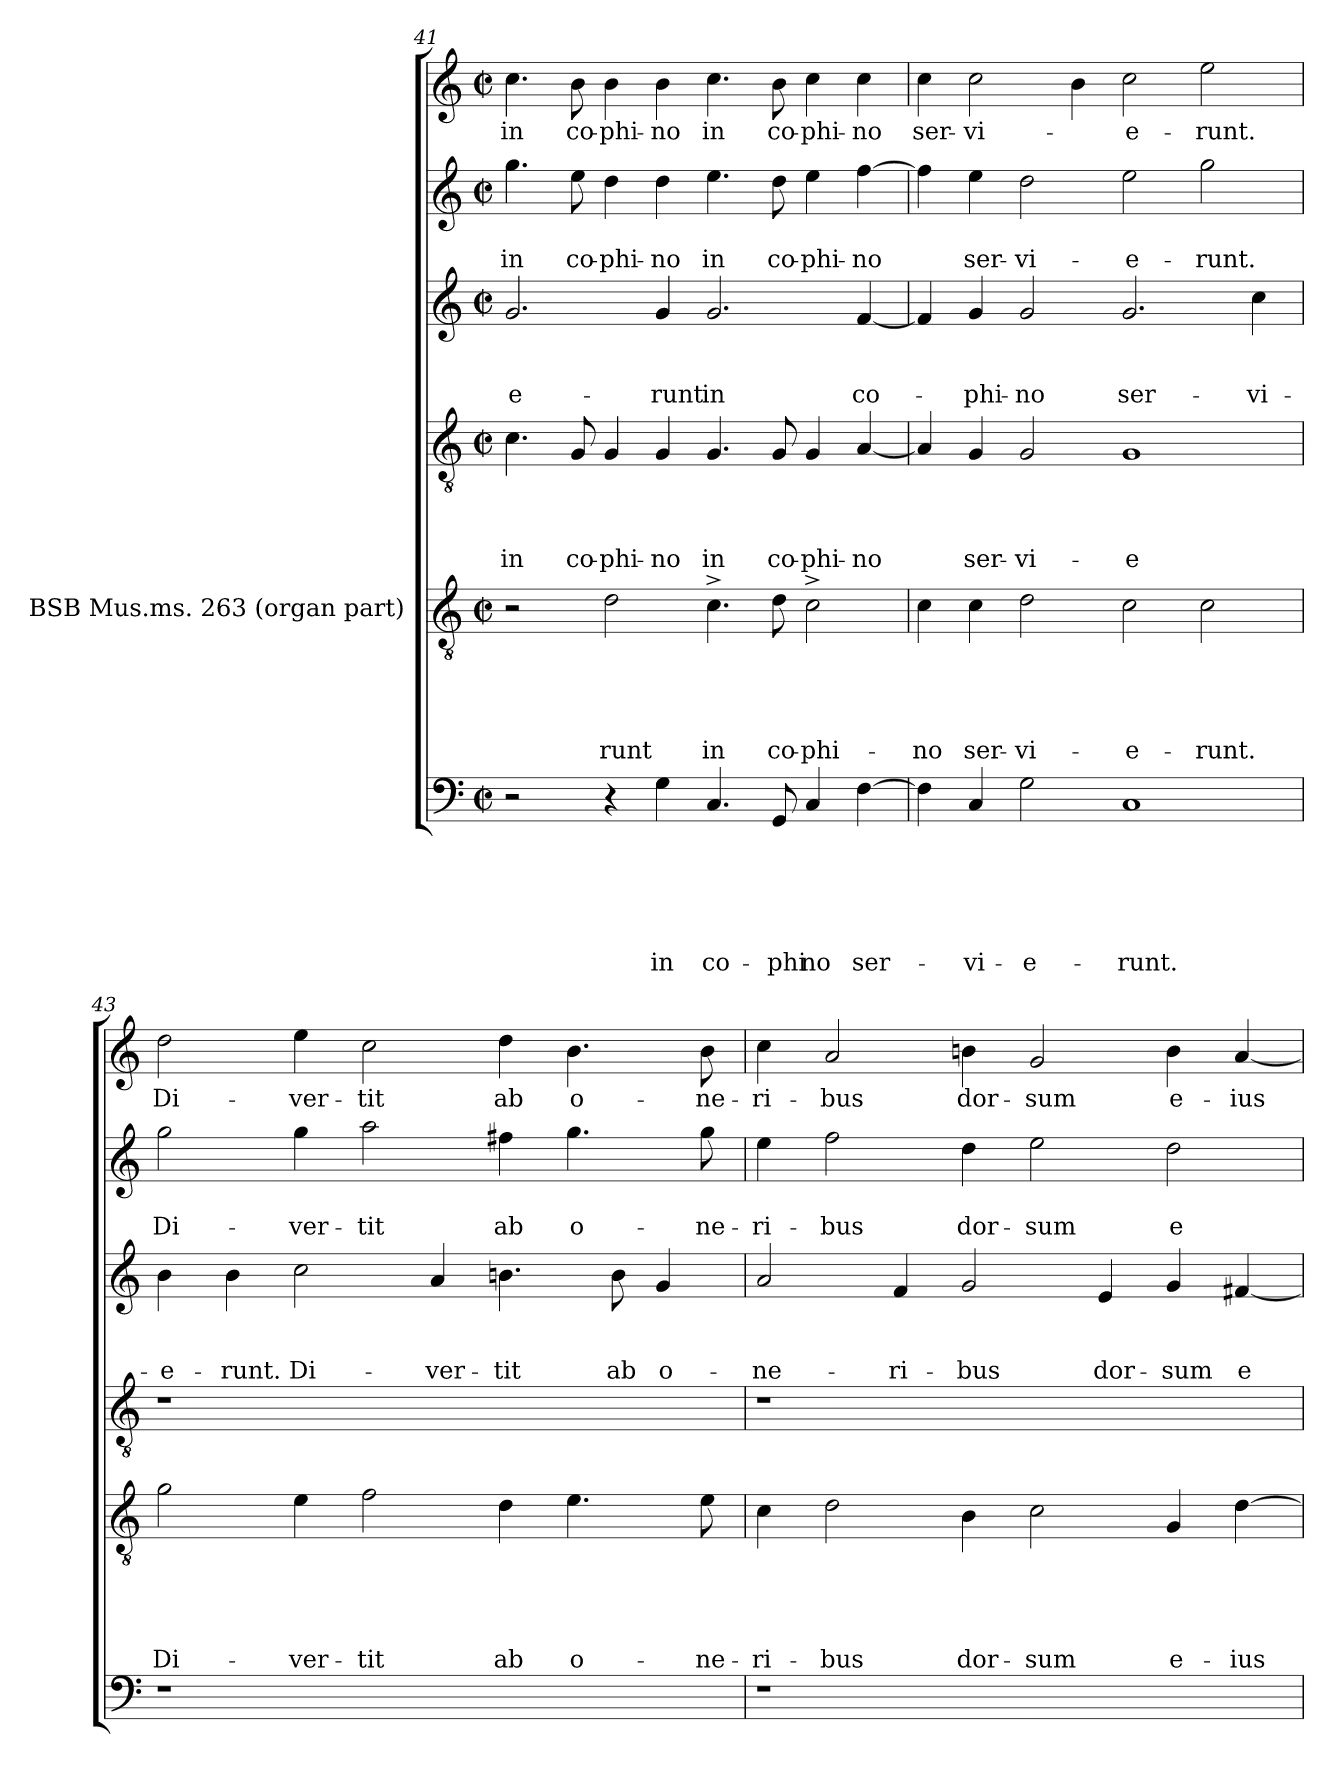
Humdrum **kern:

**kern	**text	**text	**text	**text	**text	**text	**kern	**text	**text	**text	**text	**text	**kern	**text	**text	**text	**text	**kern	**text	**text	**text	**kern	**text	**text	**kern	**text
*part6	*part6	*part6	*part6	*part6	*part6	*part6	*part5	*part5	*part5	*part5	*part5	*part5	*part4	*part4	*part4	*part4	*part4	*part3	*part3	*part3	*part3	*part2	*part2	*part2	*part1	*part1
*staff6	*staff6	*staff6	*staff6	*staff6	*staff6	*staff6	*staff5	*staff5	*staff5	*staff5	*staff5	*staff5	*staff4	*staff4	*staff4	*staff4	*staff4	*staff3	*staff3	*staff3	*staff3	*staff2	*staff2	*staff2	*staff1	*staff1
*	*	*	*	*	*	*	*I"BSB Mus.ms. 263 (organ part)	*	*	*	*	*	*	*	*	*	*	*	*	*	*	*	*	*	*	*
*clefF4	*	*	*	*	*	*	*clefGv2	*	*	*	*	*	*clefGv2	*	*	*	*	*clefG2	*	*	*	*clefG2	*	*	*clefG2	*
*k[]	*	*	*	*	*	*	*k[]	*	*	*	*	*	*k[]	*	*	*	*	*k[]	*	*	*	*k[]	*	*	*k[]	*
*C:	*	*	*	*	*	*	*C:	*	*	*	*	*	*C:	*	*	*	*	*C:	*	*	*	*C:	*	*	*C:	*
*M2/2	*	*	*	*	*	*	*M2/2	*	*	*	*	*	*M2/2	*	*	*	*	*M2/2	*	*	*	*M2/2	*	*	*M2/2	*
*met(c|)	*	*	*	*	*	*	*met(c|)	*	*	*	*	*	*met(c|)	*	*	*	*	*met(c|)	*	*	*	*met(c|)	*	*	*met(c|)	*
=41	=41	=41	=41	=41	=41	=41	=41	=41	=41	=41	=41	=41	=41	=41	=41	=41	=41	=41	=41	=41	=41	=41	=41	=41	=41	=41
!	!	!	!	!	!	!	!	!	!	!	!	!	!	!	!	!	!LO:LY:b	!	!	!	!LO:LY:b	!	!	!LO:LY:b	!	!LO:LY:b
2r	.	.	.	.	.	.	2r	.	.	.	.	.	4.c\	.	.	.	in	2.g/	.	.	-e-	4.gg\	.	in	4.cc\	in
!	!	!	!	!	!	!	!	!	!	!	!	!	!	!	!	!	!LO:LY:b	!	!	!	!	!	!	!LO:LY:b	!	!LO:LY:b
.	.	.	.	.	.	.	.	.	.	.	.	.	8G/	.	.	.	co-	.	.	.	.	8ee\	.	co-	8b\	co-
!	!	!	!	!	!	!	!	!	!	!	!	!LO:LY:b	!	!	!	!	!LO:LY:b:rj	!	!	!	!	!	!	!LO:LY:b:rj	!	!LO:LY:b:rj
4r	.	.	.	.	.	.	2d\	.	.	.	.	-runt	4G/	.	.	.	-phi-	.	.	.	.	4dd\	.	-phi-	4b\	-phi-
!	!	!	!	!	!	!LO:LY:b	!	!	!	!	!	!	!	!	!	!	!LO:LY:b	!	!	!	!LO:LY:b	!	!	!LO:LY:b	!	!LO:LY:b
4G\	.	.	.	.	.	in	.	.	.	.	.	.	4G/	.	.	.	-no	4g/	.	.	-runt	4dd\	.	-no	4b\	-no
!	!	!	!	!	!	!LO:LY:b	!	!	!	!	!	!LO:LY:b	!	!	!	!	!LO:LY:b	!	!	!	!LO:LY:b	!	!	!LO:LY:b	!	!LO:LY:b
4.C/	.	.	.	.	.	co-	4.c^>\	.	.	.	.	in	4.G/	.	.	.	in	2.g/	.	.	in	4.ee\	.	in	4.cc\	in
!	!	!	!	!	!	!LO:LY:b	!	!	!	!	!	!LO:LY:b	!	!	!	!	!LO:LY:b	!	!	!	!	!	!	!LO:LY:b	!	!LO:LY:b
8GG/	.	.	.	.	.	-phi-	8d\	.	.	.	.	co-	8G/	.	.	.	co-	.	.	.	.	8dd\	.	co-	8b\	co-
!	!	!	!	!	!	!LO:LY:b:rj	!	!	!	!	!	!LO:LY:b:rj	!	!	!	!	!LO:LY:b:rj	!	!	!	!	!	!	!LO:LY:b:rj	!	!LO:LY:b:rj
4C/	.	.	.	.	.	-no	2c^>\	.	.	.	.	-phi-	4G/	.	.	.	-phi-	.	.	.	.	4ee\	.	-phi-	4cc\	-phi-
!	!	!	!	!	!	!LO:LY:b	!	!	!	!	!	!	!	!	!	!	!LO:LY:b	!	!	!	!LO:LY:b	!	!	!LO:LY:b	!	!LO:LY:b
[>4F\	.	.	.	.	.	ser-	.	.	.	.	.	.	[<4A/	.	.	.	-no	[<4f/	.	.	co-	[>4ff\	.	-no	4cc\	-no
=42	=42	=42	=42	=42	=42	=42	=42	=42	=42	=42	=42	=42	=42	=42	=42	=42	=42	=42	=42	=42	=42	=42	=42	=42	=42	=42
!	!	!	!	!	!	!	!	!	!	!	!	!LO:LY:b	!	!	!	!	!	!	!	!	!	!	!	!	!	!LO:LY:b
4F\]	.	.	.	.	.	.	4c\	.	.	.	.	-no	4A/]	.	.	.	.	4f/]	.	.	.	4ff\]	.	.	4cc\	ser-
!	!	!	!	!	!	!LO:LY:b	!	!	!	!	!	!LO:LY:b	!	!	!	!	!LO:LY:b	!	!	!	!LO:LY:b	!	!	!LO:LY:b	!	!LO:LY:b
4C/	.	.	.	.	.	-vi-	4c\	.	.	.	.	ser-	4G/	.	.	.	ser-	4g/	.	.	-phi-	4ee\	.	ser-	2cc\	-vi-
!	!	!	!	!	!	!LO:LY:b	!	!	!	!	!	!LO:LY:b	!	!	!	!	!LO:LY:b	!	!	!	!LO:LY:b	!	!	!LO:LY:b	!	!
2G\	.	.	.	.	.	-e-	2d\	.	.	.	.	-vi-	2G/	.	.	.	-vi-	2g/	.	.	-no	2dd\	.	-vi-	.	.
.	.	.	.	.	.	.	.	.	.	.	.	.	.	.	.	.	.	.	.	.	.	.	.	.	4b\	.
!	!	!	!	!	!	!LO:LY:b	!	!	!	!	!	!LO:LY:b	!	!	!	!	!LO:LY:b	!	!	!	!LO:LY:b	!	!	!LO:LY:b	!	!LO:LY:b
1C	.	.	.	.	.	-runt.	2c\	.	.	.	.	-e-	1G	.	.	.	-e-	2.g/	.	.	ser-	2ee\	.	-e-	2cc\	-e-
!	!	!	!	!	!	!	!	!	!	!	!	!LO:LY:b	!	!	!	!	!	!	!	!	!	!	!	!LO:LY:b	!	!LO:LY:b
.	.	.	.	.	.	.	2c\	.	.	.	.	-runt.	.	.	.	.	.	.	.	.	.	2gg\	.	-runt.	2ee\	-runt.
!	!	!	!	!	!	!	!	!	!	!	!	!	!	!	!	!	!	!	!	!	!LO:LY:b	!	!	!	!	!
.	.	.	.	.	.	.	.	.	.	.	.	.	.	.	.	.	.	4cc\	.	.	-vi-	.	.	.	.	.
!!LO:PB:g=z
=43	=43	=43	=43	=43	=43	=43	=43	=43	=43	=43	=43	=43	=43	=43	=43	=43	=43	=43	=43	=43	=43	=43	=43	=43	=43	=43
!	!	!	!	!	!	!	!	!	!	!	!	!LO:LY:b	!	!	!	!	!	!	!	!	!LO:LY:b	!	!	!LO:LY:b	!	!LO:LY:b
1r	.	.	.	.	.	.	2g\	.	.	.	.	Di-	1r	.	.	.	.	4b\	.	.	-e-	2gg\	.	Di-	2dd\	Di-
!	!	!	!	!	!	!	!	!	!	!	!	!	!	!	!	!	!	!	!	!	!LO:LY:b	!	!	!	!	!
.	.	.	.	.	.	.	.	.	.	.	.	.	.	.	.	.	.	4b\	.	.	-runt.	.	.	.	.	.
!	!	!	!	!	!	!	!	!	!	!	!	!LO:LY:b	!	!	!	!	!	!	!	!	!LO:LY:b	!	!	!LO:LY:b	!	!LO:LY:b
.	.	.	.	.	.	.	4e\	.	.	.	.	-ver-	.	.	.	.	.	2cc\	.	.	Di-	4gg\	.	-ver-	4ee\	-ver-
!	!	!	!	!	!	!	!	!	!	!	!	!LO:LY:b	!	!	!	!	!	!	!	!	!	!	!	!LO:LY:b	!	!LO:LY:b
.	.	.	.	.	.	.	2f\	.	.	.	.	-tit	.	.	.	.	.	.	.	.	.	2aa\	.	-tit	2cc\	-tit
!	!	!	!	!	!	!	!	!	!	!	!	!	!	!	!	!	!	!	!	!	!LO:LY:b	!	!	!	!	!
1ryy	.	.	.	.	.	.	.	.	.	.	.	.	1ryy	.	.	.	.	4a/	.	.	-ver-	.	.	.	.	.
!	!	!	!	!	!	!	!	!	!	!	!	!LO:LY:b	!	!	!	!	!	!	!	!	!LO:LY:b	!	!	!LO:LY:b	!	!LO:LY:b
.	.	.	.	.	.	.	4d\	.	.	.	.	ab	.	.	.	.	.	4.bni\	.	.	-tit	4ff#X\	.	ab	4dd\	ab
!	!	!	!	!	!	!	!	!	!	!	!	!LO:LY:b	!	!	!	!	!	!	!	!	!	!	!	!LO:LY:b	!	!LO:LY:b
.	.	.	.	.	.	.	4.e\	.	.	.	.	o-	.	.	.	.	.	.	.	.	.	4.gg\	.	o-	4.b\	o-
!	!	!	!	!	!	!	!	!	!	!	!	!	!	!	!	!	!	!	!	!	!LO:LY:b	!	!	!	!	!
.	.	.	.	.	.	.	.	.	.	.	.	.	.	.	.	.	.	8b\	.	.	ab	.	.	.	.	.
!	!	!	!	!	!	!	!	!	!	!	!	!	!	!	!	!	!	!	!	!	!LO:LY:b	!	!	!	!	!
.	.	.	.	.	.	.	.	.	.	.	.	.	.	.	.	.	.	4g/	.	.	o-	.	.	.	.	.
!	!	!	!	!	!	!	!	!	!	!	!	!LO:LY:b	!	!	!	!	!	!	!	!	!	!	!	!LO:LY:b	!	!LO:LY:b
.	.	.	.	.	.	.	8e\	.	.	.	.	-ne-	.	.	.	.	.	.	.	.	.	8gg\	.	-ne-	8b\	-ne-
=44	=44	=44	=44	=44	=44	=44	=44	=44	=44	=44	=44	=44	=44	=44	=44	=44	=44	=44	=44	=44	=44	=44	=44	=44	=44	=44
!	!	!	!	!	!	!	!	!	!	!	!	!LO:LY:b	!	!	!	!	!	!	!	!	!LO:LY:b	!	!	!LO:LY:b	!	!LO:LY:b
1r	.	.	.	.	.	.	4c\	.	.	.	.	-ri-	1r	.	.	.	.	2a/	.	.	-ne-	4ee\	.	-ri-	4cc\	-ri-
!	!	!	!	!	!	!	!	!	!	!	!	!LO:LY:b	!	!	!	!	!	!	!	!	!	!	!	!LO:LY:b	!	!LO:LY:b
.	.	.	.	.	.	.	2d\	.	.	.	.	-bus	.	.	.	.	.	.	.	.	.	2ff\	.	-bus	2a/	-bus
!	!	!	!	!	!	!	!	!	!	!	!	!	!	!	!	!	!	!	!	!	!LO:LY:b	!	!	!	!	!
.	.	.	.	.	.	.	.	.	.	.	.	.	.	.	.	.	.	4f/	.	.	-ri-	.	.	.	.	.
!	!	!	!	!	!	!	!	!	!	!	!	!LO:LY:b	!	!	!	!	!	!	!	!	!LO:LY:b	!	!	!LO:LY:b	!	!LO:LY:b
.	.	.	.	.	.	.	4B\	.	.	.	.	dor-	.	.	.	.	.	2g/	.	.	-bus	4dd\	.	dor-	4bni\	dor-
!	!	!	!	!	!	!	!	!	!	!	!	!LO:LY:b	!	!	!	!	!	!	!	!	!	!	!	!LO:LY:b	!	!LO:LY:b
1ryy	.	.	.	.	.	.	2c\	.	.	.	.	-sum	1ryy	.	.	.	.	.	.	.	.	2ee\	.	-sum	2g/	-sum
!	!	!	!	!	!	!	!	!	!	!	!	!	!	!	!	!	!	!	!	!	!LO:LY:b	!	!	!	!	!
.	.	.	.	.	.	.	.	.	.	.	.	.	.	.	.	.	.	4e/	.	.	dor-	.	.	.	.	.
!	!	!	!	!	!	!	!	!	!	!	!	!LO:LY:b	!	!	!	!	!	!	!	!	!LO:LY:b	!	!	!LO:LY:b	!	!LO:LY:b
.	.	.	.	.	.	.	4G/	.	.	.	.	e-	.	.	.	.	.	4g/	.	.	-sum	2dd\	.	e-	4b\	e-
!	!	!	!	!	!	!	!	!	!	!	!	!LO:LY:b	!	!	!	!	!	!	!	!	!LO:LY:b	!	!	!	!	!LO:LY:b
.	.	.	.	.	.	.	[>4d\	.	.	.	.	-ius	.	.	.	.	.	[<4f#X/	.	.	e-	.	.	.	[<4a/	-ius
=	=	=	=	=	=	=	=	=	=	=	=	=	=	=	=	=	=	=	=	=	=	=	=	=	=	=
*-	*-	*-	*-	*-	*-	*-	*-	*-	*-	*-	*-	*-	*-	*-	*-	*-	*-	*-	*-	*-	*-	*-	*-	*-	*-	*-
